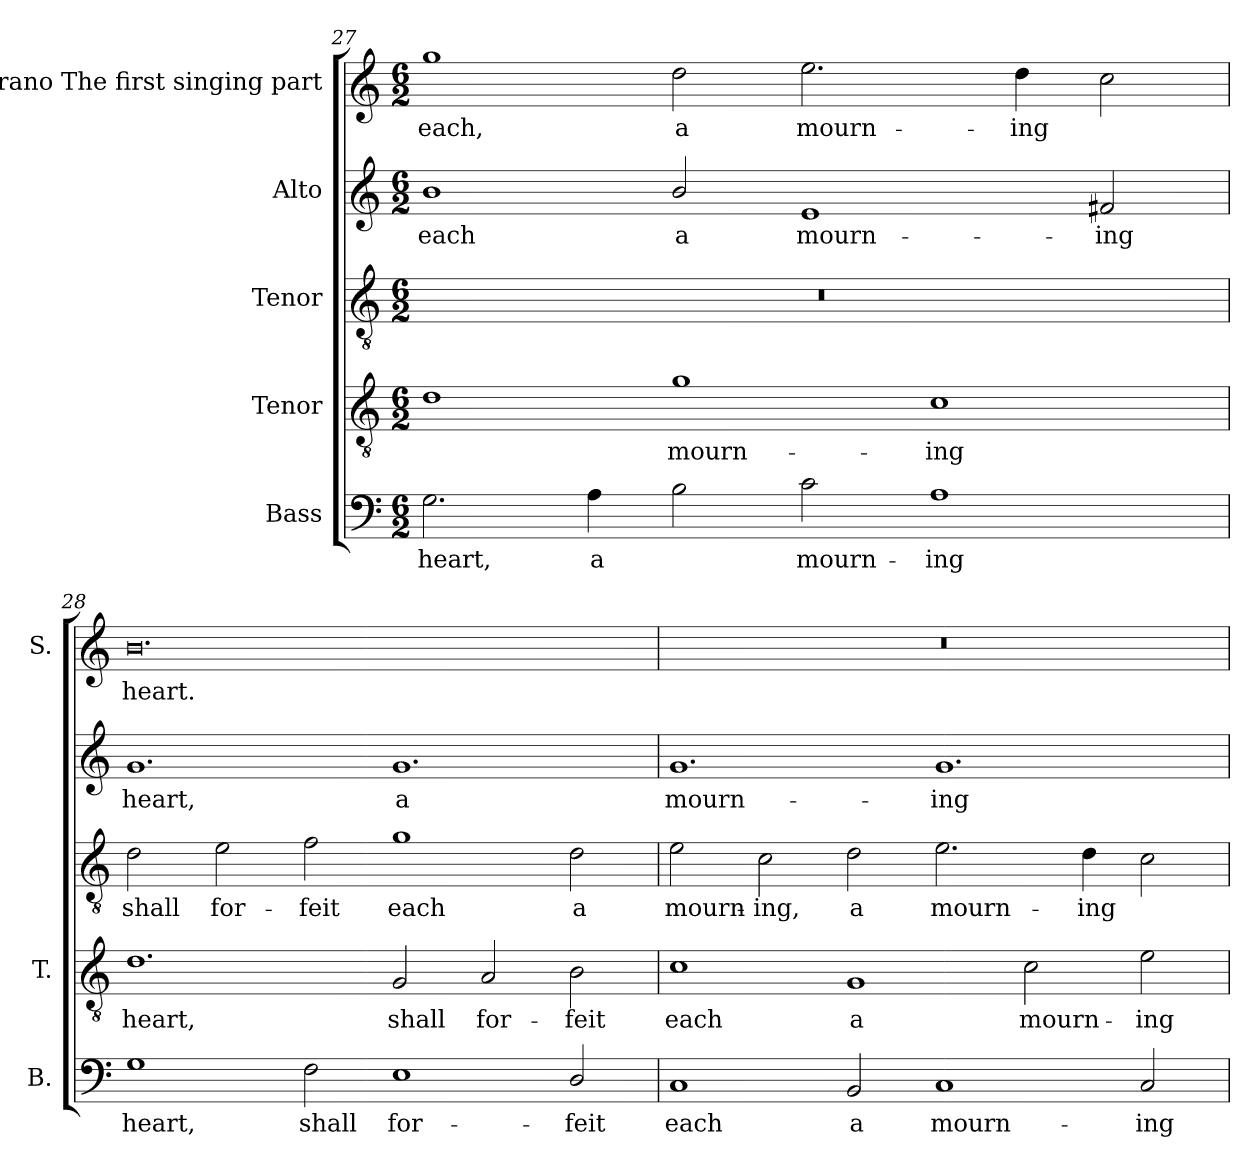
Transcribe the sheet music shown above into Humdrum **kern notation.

**kern	**text	**kern	**text	**kern	**text	**kern	**text	**kern	**text
*part5	*part5	*part4	*part4	*part3	*part3	*part2	*part2	*part1	*part1
*staff5	*staff5	*staff4	*staff4	*staff3	*staff3	*staff2	*staff2	*staff1	*staff1
*I"Bass	*	*I"Tenor	*	*I"Tenor	*	*I"Alto	*	*I"Soprano The first singing part	*
*I'B.	*	*I'T.	*	*	*	*	*	*I'S.	*
!!LO:LB:g=z
*clefF4	*	*clefGv2	*	*clefGv2	*	*clefG2	*	*clefG2	*
*	*	*ITrd7c12	*	*ITrd7c12	*	*ITrd7c12	*	*	*
*k[]	*	*k[]	*	*k[]	*	*k[]	*	*k[]	*
*C:	*	*C:	*	*C:	*	*C:	*	*C:	*
*M6/2	*	*M6/2	*	*M6/2	*	*M6/2	*	*M6/2	*
=27	=27	=27	=27	=27	=27	=27	=27	=27	=27
!	!LO:LY:b:color=#000000	!	!	!LO:N:vis=1	!	!	!	!	!
!	!	!	!	!	!	!	!LO:LY:b:color=#000000	!	!
!	!	!	!	!	!	!	!	!	!LO:LY:b:color=#000000
2.Gi\	heart,	1Di	.	0.r	.	1Bi	each	1ggi	each,
!	!LO:LY:b:color=#000000	!	!	!	!	!	!	!	!
4Ai\	a	.	.	.	.	.	.	.	.
!	!	!	!LO:LY:b:color=#000000	!	!	!	!	!	!
!	!	!	!	!	!	!	!LO:LY:b:color=#000000	!	!
!	!	!	!	!	!	!	!	!	!LO:LY:b:color=#000000
2Bi\	.	1Gi	mourn-	.	.	2Bi/	a	2ddi\	a
!	!LO:LY:b:color=#000000	!	!	!	!	!	!	!	!
!	!	!	!	!	!	!	!LO:LY:b:color=#000000	!	!
!	!	!	!	!	!	!	!	!	!LO:LY:b:color=#000000
2ci\	mourn-	.	.	.	.	1Ei	mourn-	2.eei\	mourn-
!	!LO:LY:b:color=#000000	!	!	!	!	!	!	!	!
!	!	!	!LO:LY:b:color=#000000	!	!	!	!	!	!
1Ai	-ing	1Ci	-ing	.	.	.	.	.	.
!	!	!	!	!	!	!	!	!	!LO:LY:b:color=#000000
.	.	.	.	.	.	.	.	4ddi\	-ing
!	!	!	!	!	!	!	!LO:LY:b:color=#000000	!	!
.	.	.	.	.	.	2F#Xi/	-ing	2cci\	.
=28	=28	=28	=28	=28	=28	=28	=28	=28	=28
!	!LO:LY:b:color=#000000	!	!	!	!	!	!	!	!
!	!	!	!LO:LY:b:color=#000000	!	!	!	!	!	!
!	!	!	!	!	!LO:LY:b:color=#000000	!	!	!	!
!	!	!	!	!	!	!	!LO:LY:b:color=#000000	!	!
!	!	!	!	!	!	!	!	!	!LO:LY:b:color=#000000
1Gi	heart,	1.Di	heart,	2Di\	shall	1.Gi	heart,	0.bi	heart.
!	!	!	!	!	!LO:LY:b:color=#000000	!	!	!	!
.	.	.	.	2Ei\	for-	.	.	.	.
!	!LO:LY:b:color=#000000	!	!	!	!	!	!	!	!
!	!	!	!	!	!LO:LY:b:color=#000000	!	!	!	!
2Fi\	shall	.	.	2Fi\	-feit	.	.	.	.
!	!LO:LY:b:color=#000000	!	!	!	!	!	!	!	!
!	!	!	!LO:LY:b:color=#000000	!	!	!	!	!	!
!	!	!	!	!	!LO:LY:b:color=#000000	!	!	!	!
!	!	!	!	!	!	!	!LO:LY:b:color=#000000	!	!
1Ei	for-	2GGi/	shall	1Gi	each	1.Gi	a	.	.
!	!	!	!LO:LY:b:color=#000000	!	!	!	!	!	!
.	.	2AAi/	for-	.	.	.	.	.	.
!	!LO:LY:b:color=#000000	!	!	!	!	!	!	!	!
!	!	!	!LO:LY:b:color=#000000	!	!	!	!	!	!
!	!	!	!	!	!LO:LY:b:color=#000000	!	!	!	!
2Di/	-feit	2BBi\	-feit	2Di\	a	.	.	.	.
=29	=29	=29	=29	=29	=29	=29	=29	=29	=29
!	!LO:LY:b:color=#000000	!	!	!	!	!	!	!	!
!	!	!	!LO:LY:b:color=#000000	!	!	!	!	!	!
!	!	!	!	!	!LO:LY:b:color=#000000	!	!	!	!
!	!	!	!	!	!	!	!LO:LY:b:color=#000000	!LO:N:vis=1	!
1Ci	each	1Ci	each	2Ei\	mourn-	1.Gi	mourn-	0.r	.
!	!	!	!	!	!LO:LY:b:color=#000000	!	!	!	!
.	.	.	.	2Ci\	-ing,	.	.	.	.
!	!LO:LY:b:color=#000000	!	!	!	!	!	!	!	!
!	!	!	!LO:LY:b:color=#000000	!	!	!	!	!	!
!	!	!	!	!	!LO:LY:b:color=#000000	!	!	!	!
2BBi/	a	1GGi	a	2Di\	a	.	.	.	.
!	!LO:LY:b:color=#000000	!	!	!	!	!	!	!	!
!	!	!	!	!	!LO:LY:b:color=#000000	!	!	!	!
!	!	!	!	!	!	!	!LO:LY:b:color=#000000	!	!
1Ci	mourn-	.	.	2.Ei\	mourn-	1.Gi	-ing	.	.
!	!	!	!LO:LY:b:color=#000000	!	!	!	!	!	!
.	.	2Ci\	mourn-	.	.	.	.	.	.
!	!	!	!	!	!LO:LY:b:color=#000000	!	!	!	!
.	.	.	.	4Di\	-ing	.	.	.	.
!	!LO:LY:b:color=#000000	!	!	!	!	!	!	!	!
!	!	!	!LO:LY:b:color=#000000	!	!	!	!	!	!
2Ci/	-ing	2Ei\	-ing	2Ci\	.	.	.	.	.
=	=	=	=	=	=	=	=	=	=
*-	*-	*-	*-	*-	*-	*-	*-	*-	*-
